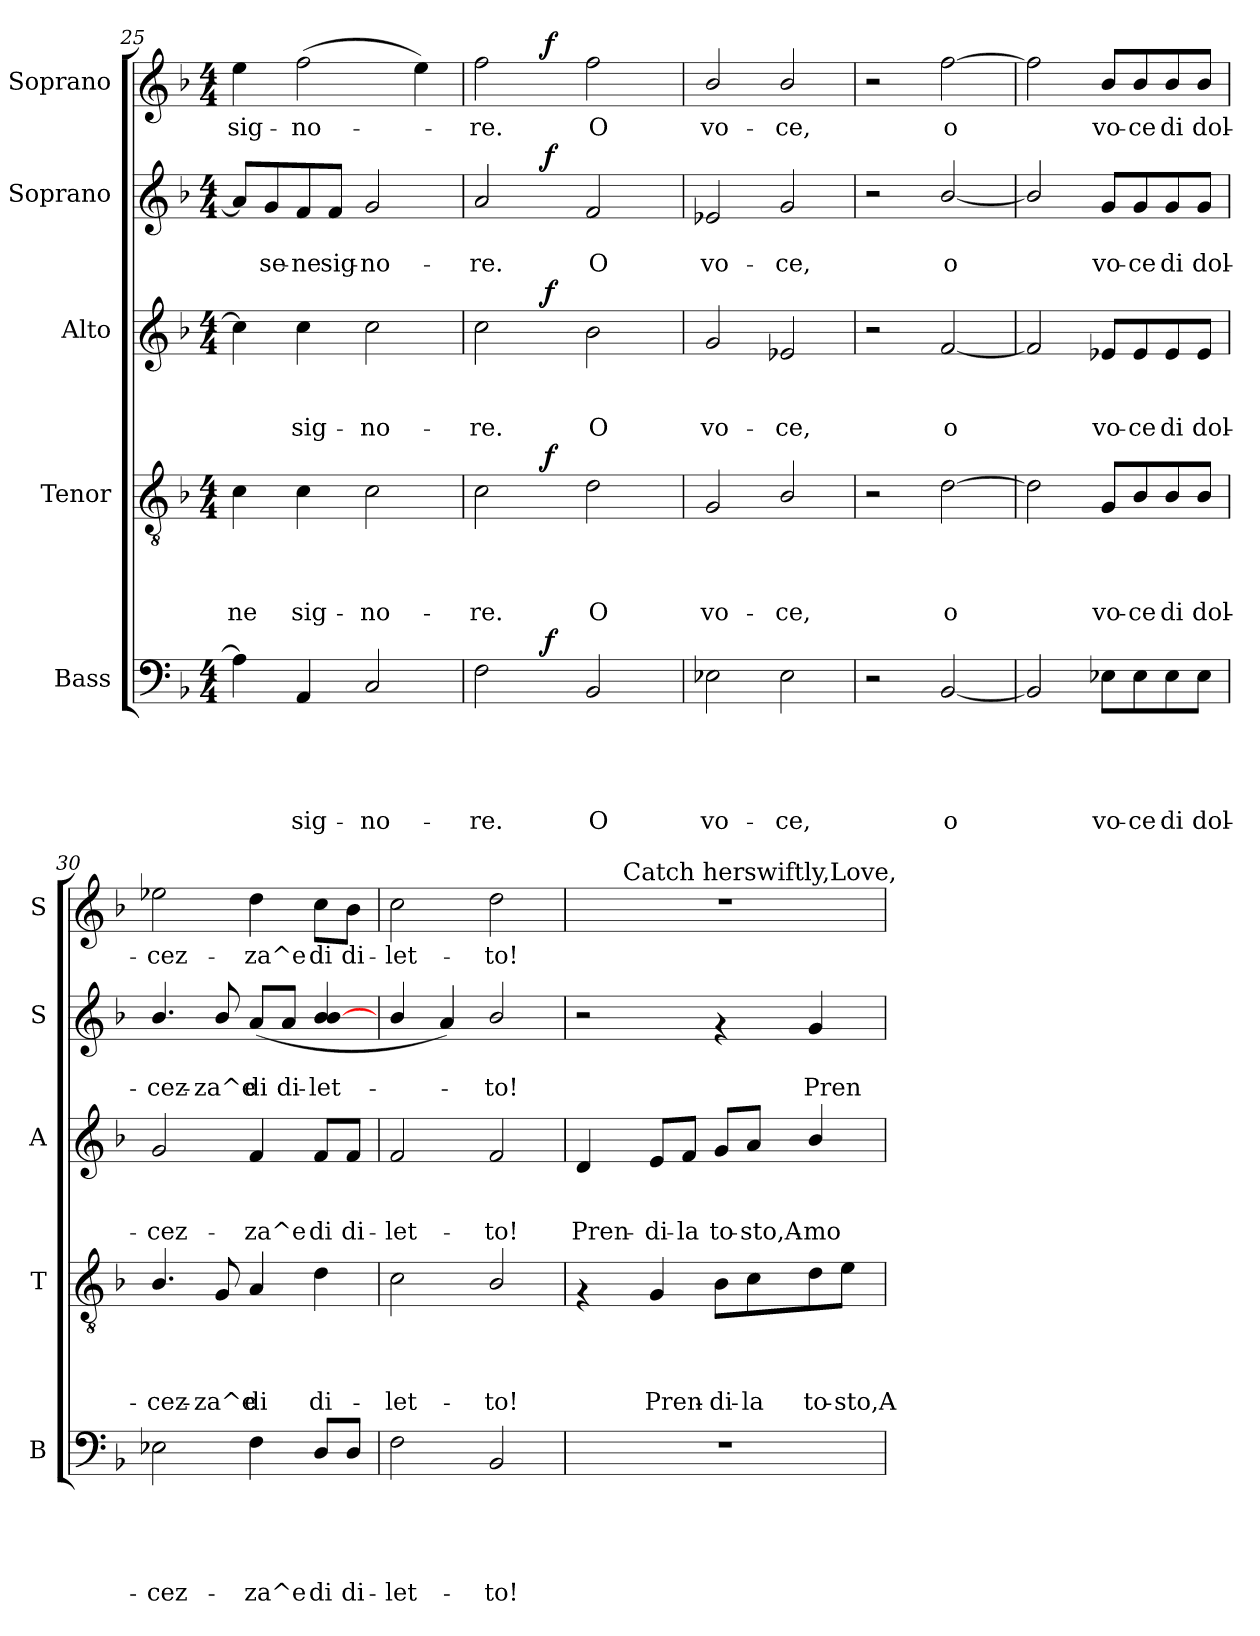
**kern	**text	**text	**text	**text	**text	**dynam	**kern	**text	**text	**text	**text	**dynam	**kern	**text	**text	**text	**dynam	**kern	**text	**text	**dynam	**kern	**text	**dynam
*part5	*part5	*part5	*part5	*part5	*part5	*part5	*part4	*part4	*part4	*part4	*part4	*part4	*part3	*part3	*part3	*part3	*part3	*part2	*part2	*part2	*part2	*part1	*part1	*part1
*staff5	*staff5	*staff5	*staff5	*staff5	*staff5	*staff5	*staff4	*staff4	*staff4	*staff4	*staff4	*staff4	*staff3	*staff3	*staff3	*staff3	*staff3	*staff2	*staff2	*staff2	*staff2	*staff1	*staff1	*staff1
*I"Bass	*	*	*	*	*	*	*I"Tenor	*	*	*	*	*	*I"Alto	*	*	*	*	*I"Soprano	*	*	*	*I"Soprano	*	*
*I'B	*	*	*	*	*	*	*I'T	*	*	*	*	*	*I'A	*	*	*	*	*I'S	*	*	*	*I'S	*	*
*clefF4	*	*	*	*	*	*	*clefGv2	*	*	*	*	*	*clefG2	*	*	*	*	*clefG2	*	*	*	*clefG2	*	*
*k[b-]	*	*	*	*	*	*	*k[b-]	*	*	*	*	*	*k[b-]	*	*	*	*	*k[b-]	*	*	*	*k[b-]	*	*
*F:	*	*	*	*	*	*	*F:	*	*	*	*	*	*F:	*	*	*	*	*F:	*	*	*	*F:	*	*
*M4/4	*	*	*	*	*	*	*M4/4	*	*	*	*	*	*M4/4	*	*	*	*	*M4/4	*	*	*	*M4/4	*	*
=25	=25	=25	=25	=25	=25	=25	=25	=25	=25	=25	=25	=25	=25	=25	=25	=25	=25	=25	=25	=25	=25	=25	=25	=25
!	!	!	!	!	!	!	!	!	!	!	!LO:LY:b	!	!	!	!	!	!	!	!	!	!	!	!LO:LY:b	!
4A\]	.	.	.	.	.	.	4c\	.	.	.	-ne	.	4cc\]	.	.	.	.	8a/L]	.	.	.	4ee\	sig-	.
!	!	!	!	!	!	!	!	!	!	!	!	!	!	!	!	!	!	!	!	!LO:LY:b	!	!	!	!
.	.	.	.	.	.	.	.	.	.	.	.	.	.	.	.	.	.	8g/	.	-se-	.	.	.	.
!	!	!	!	!	!LO:LY:b	!	!	!	!	!	!LO:LY:b	!	!	!	!	!LO:LY:b	!	!	!	!LO:LY:b	!	!	!LO:LY:b	!
4AA/	.	.	.	.	sig-	.	4c\	.	.	.	sig-	.	4cc\	.	.	sig-	.	8f/	.	-ne	.	(>2ff\	-no-	.
!	!	!	!	!	!	!	!	!	!	!	!	!	!	!	!	!	!	!	!	!LO:LY:b	!	!	!	!
.	.	.	.	.	.	.	.	.	.	.	.	.	.	.	.	.	.	8f/J	.	sig-	.	.	.	.
!	!	!	!	!	!LO:LY:b	!	!	!	!	!	!LO:LY:b	!	!	!	!	!LO:LY:b	!	!	!	!LO:LY:b	!	!	!	!
2C/	.	.	.	.	-no-	.	2c\	.	.	.	-no-	.	2cc\	.	.	-no-	.	2g/	.	-no-	.	.	.	.
.	.	.	.	.	.	.	.	.	.	.	.	.	.	.	.	.	.	.	.	.	.	4ee\)	.	.
!!LO:PB:g=z
=26	=26	=26	=26	=26	=26	=26	=26	=26	=26	=26	=26	=26	=26	=26	=26	=26	=26	=26	=26	=26	=26	=26	=26	=26
!	!	!	!	!	!LO:LY:b	!	!	!	!	!	!LO:LY:b	!	!	!	!	!LO:LY:b	!	!	!	!LO:LY:b	!	!	!LO:LY:b	!
*^	*	*	*	*	*	*	*^	*	*	*	*	*	*^	*	*	*	*	*^	*	*	*	*^	*	*
2F\	4ryy	.	.	.	.	-re.	.	2c\	4ryy	.	.	.	-re.	.	2cc\	4ryy	.	.	-re.	.	2a/	4ryy	.	-re.	.	2ff\	4ryy	-re.	.
.	16ryy	.	.	.	.	.	.	.	16ryy	.	.	.	.	.	.	16ryy	.	.	.	.	.	16ryy	.	.	.	.	16ryy	.	.
!	!	!	!	!	!	!	!LO:DY:a	!	!	!	!	!	!	!LO:DY:a	!	!	!	!	!	!LO:DY:a	!	!	!	!	!LO:DY:a	!	!	!	!LO:DY:a
.	2ryy	.	.	.	.	.	f	.	2ryy	.	.	.	.	f	.	2ryy	.	.	.	f	.	2ryy	.	.	f	.	2ryy	.	f
!	!	!	!	!	!	!LO:LY:b	!	!	!	!	!	!	!LO:LY:b	!	!	!	!	!	!LO:LY:b	!	!	!	!	!LO:LY:b	!	!	!	!LO:LY:b	!
2BB->/	.	.	.	.	.	O	.	2d>\	.	.	.	.	O	.	2b->\	.	.	.	O	.	2f>/	.	.	O	.	2ff>\	.	O	.
.	8.ryy	.	.	.	.	.	.	.	8.ryy	.	.	.	.	.	.	8.ryy	.	.	.	.	.	8.ryy	.	.	.	.	8.ryy	.	.
=27	=27	=27	=27	=27	=27	=27	=27	=27	=27	=27	=27	=27	=27	=27	=27	=27	=27	=27	=27	=27	=27	=27	=27	=27	=27	=27	=27	=27	=27
!	!	!	!	!	!	!LO:LY:b	!	!	!	!	!	!	!LO:LY:b	!	!	!	!	!	!LO:LY:b	!	!	!	!	!LO:LY:b	!	!	!	!LO:LY:b	!
*v	*v	*	*	*	*	*	*	*	*	*	*	*	*	*	*v	*v	*	*	*	*	*v	*v	*	*	*	*v	*v	*	*
*	*	*	*	*	*	*	*v	*v	*	*	*	*	*	*	*	*	*	*	*	*	*	*	*	*	*
2E-X\	.	.	.	.	vo-	.	2G/	.	.	.	vo-	.	2g/	.	.	vo-	.	2e-X/	.	vo-	.	2b-/	vo-	.
!	!	!	!	!	!LO:LY:b	!	!	!	!	!	!LO:LY:b	!	!	!	!	!LO:LY:b	!	!	!	!LO:LY:b	!	!	!LO:LY:b	!
2E-\	.	.	.	.	-ce,	.	2B-/	.	.	.	-ce,	.	2e-X/	.	.	-ce,	.	2g/	.	-ce,	.	2b-/	-ce,	.
=28	=28	=28	=28	=28	=28	=28	=28	=28	=28	=28	=28	=28	=28	=28	=28	=28	=28	=28	=28	=28	=28	=28	=28	=28
2r	.	.	.	.	.	.	2r	.	.	.	.	.	2r	.	.	.	.	2r	.	.	.	2r	.	.
!	!	!	!	!	!LO:LY:b	!	!	!	!	!	!LO:LY:b	!	!	!	!	!LO:LY:b	!	!	!	!LO:LY:b	!	!	!LO:LY:b	!
[<2BB-/	.	.	.	.	o	.	[>2d\	.	.	.	o	.	[<2f/	.	.	o	.	[<2b-/	.	o	.	[>2ff\	o	.
=29	=29	=29	=29	=29	=29	=29	=29	=29	=29	=29	=29	=29	=29	=29	=29	=29	=29	=29	=29	=29	=29	=29	=29	=29
2BB-/]	.	.	.	.	.	.	2d\]	.	.	.	.	.	2f/]	.	.	.	.	2b-/]	.	.	.	2ff\]	.	.
!	!	!	!	!	!LO:LY:b	!	!	!	!	!	!LO:LY:b	!	!	!	!	!LO:LY:b	!	!	!	!LO:LY:b	!	!	!LO:LY:b	!
8E-X\L	.	.	.	.	vo-	.	8G/L	.	.	.	vo-	.	8e-X/L	.	.	vo-	.	8g/L	.	vo-	.	8b-/L	vo-	.
!	!	!	!	!	!LO:LY:b	!	!	!	!	!	!LO:LY:b	!	!	!	!	!LO:LY:b	!	!	!	!LO:LY:b	!	!	!LO:LY:b	!
8E-\	.	.	.	.	-ce	.	8B-/	.	.	.	-ce	.	8e-/	.	.	-ce	.	8g/	.	-ce	.	8b-/	-ce	.
!	!	!	!	!	!LO:LY:b	!	!	!	!	!	!LO:LY:b	!	!	!	!	!LO:LY:b	!	!	!	!LO:LY:b	!	!	!LO:LY:b	!
8E-\	.	.	.	.	di	.	8B-/	.	.	.	di	.	8e-/	.	.	di	.	8g/	.	di	.	8b-/	di	.
!	!	!	!	!	!LO:LY:b	!	!	!	!	!	!LO:LY:b	!	!	!	!	!LO:LY:b	!	!	!	!LO:LY:b	!	!	!LO:LY:b	!
8E-\J	.	.	.	.	dol-	.	8B-/J	.	.	.	dol-	.	8e-/J	.	.	dol-	.	8g/J	.	dol-	.	8b-/J	dol-	.
=30	=30	=30	=30	=30	=30	=30	=30	=30	=30	=30	=30	=30	=30	=30	=30	=30	=30	=30	=30	=30	=30	=30	=30	=30
!	!	!	!	!	!LO:LY:b	!	!	!	!	!	!LO:LY:b	!	!	!	!	!LO:LY:b	!	!	!	!LO:LY:b	!	!	!LO:LY:b	!
2E-X\	.	.	.	.	-cez-	.	4.B-/	.	.	.	-cez-	.	2g/	.	.	-cez-	.	4.b-/	.	-cez-	.	2ee-X\	-cez-	.
!	!	!	!	!	!	!	!	!	!	!	!LO:LY:b	!	!	!	!	!	!	!	!	!LO:LY:b	!	!	!	!
.	.	.	.	.	.	.	8G/	.	.	.	-za^e	.	.	.	.	.	.	8b-/	.	-za^e	.	.	.	.
!	!	!	!	!	!LO:LY:b	!	!	!	!	!	!LO:LY:b	!	!	!	!	!LO:LY:b	!	!	!	!LO:LY:b	!	!	!LO:LY:b	!
4F\	.	.	.	.	-za^e	.	4A/	.	.	.	di	.	4f/	.	.	-za^e	.	(>8a/L	.	di	.	4dd\	-za^e	.
!	!	!	!	!	!	!	!	!	!	!	!	!	!	!	!	!	!	!	!	!LO:LY:b	!	!	!	!
.	.	.	.	.	.	.	.	.	.	.	.	.	.	.	.	.	.	8a/J	.	di-	.	.	.	.
!	!	!	!	!	!LO:LY:b	!	!	!	!	!	!LO:LY:b	!	!	!	!	!LO:LY:b	!	!	!	!LO:LY:b	!	!	!LO:LY:b	!
8D/L	.	.	.	.	di	.	4d\	.	.	.	di-	.	8f/L	.	.	di	.	4b-/ [<4b-/	.	-let-	.	8cc\L	di	.
!	!	!	!	!	!LO:LY:b	!	!	!	!	!	!	!	!	!	!	!LO:LY:b	!	!	!	!	!	!	!LO:LY:b	!
8D/J	.	.	.	.	di-	.	.	.	.	.	.	.	8f/J	.	.	di-	.	.	.	.	.	8b-\J	di-	.
!!LO:LB:g=z
=31	=31	=31	=31	=31	=31	=31	=31	=31	=31	=31	=31	=31	=31	=31	=31	=31	=31	=31	=31	=31	=31	=31	=31	=31
!	!	!	!	!	!LO:LY:b	!	!	!	!	!	!LO:LY:b	!	!	!	!	!LO:LY:b	!	!	!	!	!	!	!LO:LY:b	!
2F\	.	.	.	.	-let-	.	2c\	.	.	.	-let-	.	2f/	.	.	-let-	.	4b-/	.	.	.	2cc\	-let-	.
.	.	.	.	.	.	.	.	.	.	.	.	.	.	.	.	.	.	4a/)	.	.	.	.	.	.
!	!	!	!	!	!LO:LY:b	!	!	!	!	!	!LO:LY:b	!	!	!	!	!LO:LY:b	!	!	!	!LO:LY:b	!	!	!LO:LY:b	!
2BB-/	.	.	.	.	-to!	.	2B-/	.	.	.	-to!	.	2f/	.	.	-to!	.	2b-/	.	-to!	.	2dd\	-to!	.
=32	=32	=32	=32	=32	=32	=32	=32	=32	=32	=32	=32	=32	=32	=32	=32	=32	=32	=32	=32	=32	=32	=32	=32	=32
!	!	!	!	!	!	!	!	!	!	!	!	!	!	!	!	!LO:LY:b	!	!	!	!	!	!	!	!
*	*	*	*	*	*	*	*	*	*	*	*	*	*	*	*	*	*	*	*	*	*	*^	*	*
1r	.	.	.	.	.	.	4rF	.	.	.	.	.	4d/	.	.	Pren-	.	2r	.	.	.	1r	8ryy	.	.
.	.	.	.	.	.	.	.	.	.	.	.	.	.	.	.	.	.	.	.	.	.	.	32ryy	.	.
!	!	!	!	!	!	!	!	!	!	!	!	!	!	!	!	!	!	!	!	!	!	!	!LO:TX:a:t=Catch herswiftly,Love,	!	!
.	.	.	.	.	.	.	.	.	.	.	.	.	.	.	.	.	.	.	.	.	.	.	2ryy	.	.
!	!	!	!	!	!	!	!	!	!	!	!LO:LY:b	!	!	!	!	!LO:LY:b	!	!	!	!	!	!	!	!	!
.	.	.	.	.	.	.	4G/	.	.	.	Pren-	.	8e/L	.	.	-di-	.	.	.	.	.	.	.	.	.
!	!	!	!	!	!	!	!	!	!	!	!	!	!	!	!	!LO:LY:b	!	!	!	!	!	!	!	!	!
.	.	.	.	.	.	.	.	.	.	.	.	.	8f/J	.	.	-la	.	.	.	.	.	.	.	.	.
!	!	!	!	!	!	!	!	!	!	!	!LO:LY:b	!	!	!	!	!LO:LY:b	!	!	!	!	!	!	!	!	!
.	.	.	.	.	.	.	8B-\L	.	.	.	-di-	.	8g/L	.	.	to-	.	4rf	.	.	.	.	.	.	.
!	!	!	!	!	!	!	!	!	!	!	!LO:LY:b	!	!	!	!	!LO:LY:b	!	!	!	!	!	!	!	!	!
.	.	.	.	.	.	.	8c\	.	.	.	-la	.	8a/J	.	.	-sto,A-	.	.	.	.	.	.	.	.	.
.	.	.	.	.	.	.	.	.	.	.	.	.	.	.	.	.	.	.	.	.	.	.	4ryy	.	.
!	!	!	!	!	!	!	!	!	!	!	!LO:LY:b	!	!	!	!	!LO:LY:b	!	!	!	!LO:LY:b	!	!	!	!	!
.	.	.	.	.	.	.	8d\	.	.	.	to-	.	4b-/	.	.	-mo-	.	4g/	.	Pren-	.	.	.	.	.
!	!	!	!	!	!	!	!	!	!	!	!LO:LY:b	!	!	!	!	!	!	!	!	!	!	!	!	!	!
.	.	.	.	.	.	.	8e\J	.	.	.	-sto,A-	.	.	.	.	.	.	.	.	.	.	.	.	.	.
.	.	.	.	.	.	.	.	.	.	.	.	.	.	.	.	.	.	.	.	.	.	.	16.ryy	.	.
*	*	*	*	*	*	*	*	*	*	*	*	*	*	*	*	*	*	*	*	*	*	*v	*v	*	*
=	=	=	=	=	=	=	=	=	=	=	=	=	=	=	=	=	=	=	=	=	=	=	=	=
*-	*-	*-	*-	*-	*-	*-	*-	*-	*-	*-	*-	*-	*-	*-	*-	*-	*-	*-	*-	*-	*-	*-	*-	*-
